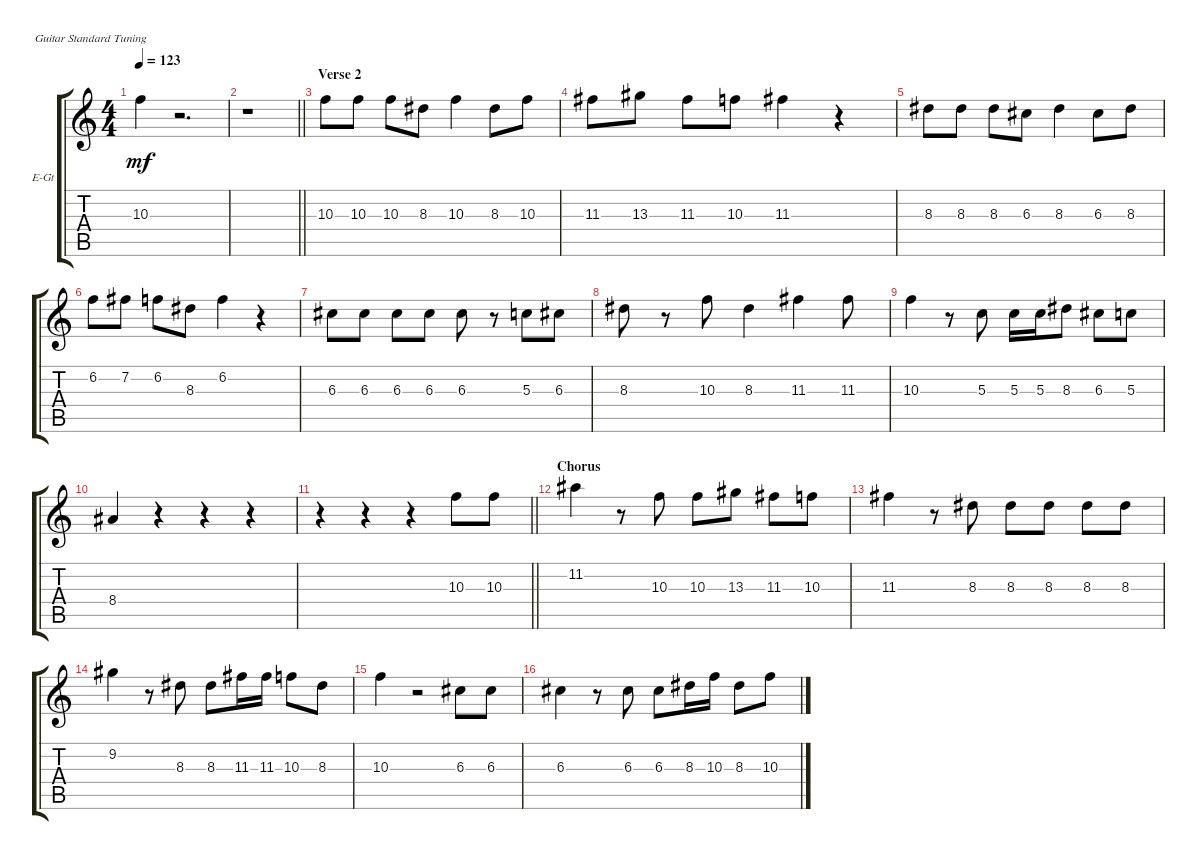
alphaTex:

\defaultSystemsLayout 4
\bracketExtendMode groupsimilarinstruments
\firstSystemTrackNameOrientation horizontal
\otherSystemsTrackNameOrientation horizontal
\track ("Vocal" "E-Gt") {instrument acousticguitarnylon}
\staff {score tabs}
\tuning (E4 B3 G3 D3 A2 E2)
\ts (4 4)
\tempo 123
\clef g2
\scale
0.333333
\ks c
10.3.4{dy mf} r.2{d} |
\scale
0.333333
\barLineRight lightlight
r.1 |
\section ("" "Verse 2")
\scale
0.333333 10.3.8 10.3.8 10.3.8 8.3.8 10.3.4 8.3.8 10.3.8 |
\scale
0.333333 11.3.8 13.3.8 11.3.8 10.3.8 11.3.4 r.4 |
\scale
0.333333 8.3.8 8.3.8 8.3.8 6.3.8 8.3.4 6.3.8 8.3.8 |
\scale
0.333333 6.2.8 7.2.8 6.2.8 8.3.8 6.2.4 r.4 |
\scale
0.333333 6.3.8 6.3.8 6.3.8 6.3.8 6.3.8 r.8 5.3.8 6.3.8 |
\scale
0.333333 8.3.8 r.8 10.3.8 8.3.4 11.3.4 11.3.8 |
\scale
0.333333 10.3.4 r.8 5.3.8 5.3.16 5.3.16 8.3.8 6.3.8 5.3.8 |
\scale
0.333333 8.4.4 r.4 r.4 r.4 |
\scale
0.333333
\barLineRight lightlight
r.4 r.4 r.4 10.3.8 10.3.8 |
\section ("" "Chorus")
\scale
0.333333 11.2.4 r.8 10.3.8 10.3.8 13.3.8 11.3.8 10.3.8 |
\scale
0.333333 11.3.4 r.8 8.3.8 8.3.8 8.3.8 8.3.8 8.3.8 |
\scale
0.333333 9.2.4 r.8 8.3.8 8.3.8 11.3.16 11.3.16 10.3.8 8.3.8 |
\scale
0.333333 10.3.4 r.2 6.3.8 6.3.8 |
\scale
0.333333 6.3.4 r.8 6.3.8 6.3.8 8.3.16 10.3.16 8.3.8 10.3.8
